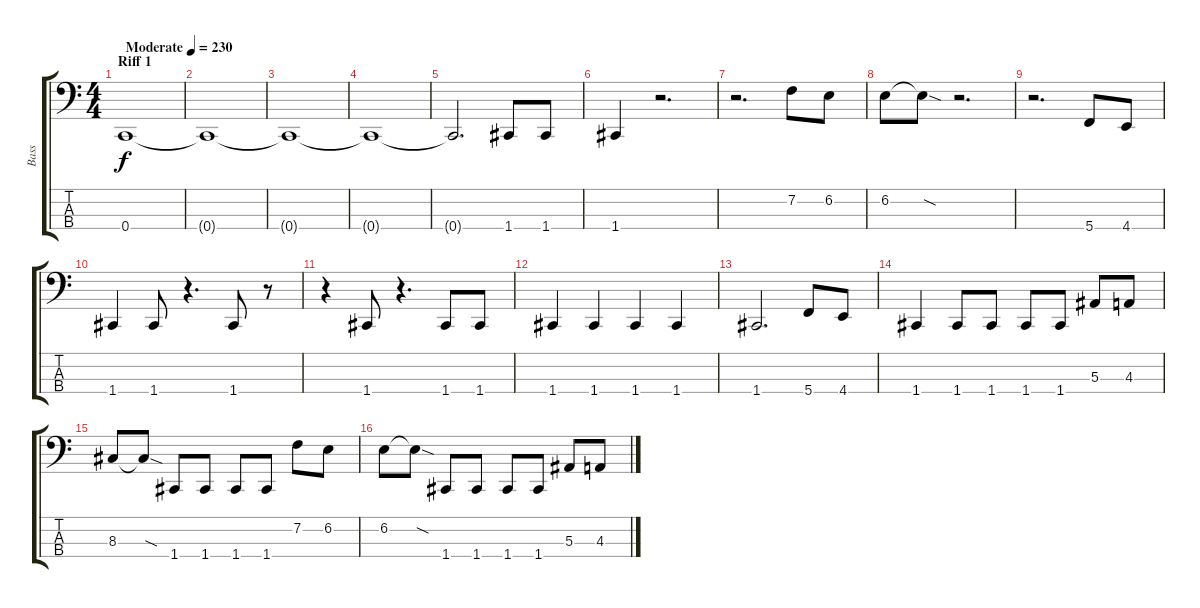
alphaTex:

\track ("Bass" "Bass") {instrument electricbassfinger}
\staff {score tabs}
\tuning (Eb2 Bb1 F1 C1) {hide}
\ts (4 4)
\section ("" "Riff 1")
\tempo (230 "Moderate")
\clef f4
\ks c
0.4.1{dy f instrument electricbassfinger} |
0.4{t}.1 |
0.4{t}.1 |
0.4{t}.1 |
0.4{t}.2{d} 1.4.8 1.4.8 |
1.4.4 r.2{d} |
r.2{d} 7.2.8 6.2.8 |
6.2.8 6.2{sod t}.8 r.2{d} |
r.2{d} 5.4.8 4.4.8 |
1.4.4 1.4.8 r.4{d} 1.4.8 r.8 |
r.4 1.4.8 r.4{d} 1.4.8 1.4.8 |
1.4.4 1.4.4 1.4.4 1.4.4 |
1.4.2{d} 5.4.8 4.4.8 |
1.4.4 1.4.8 1.4.8 1.4.8 1.4.8 5.3.8 4.3.8 |
8.3.8 8.3{sod t}.8 1.4.8 1.4.8 1.4.8 1.4.8 7.2.8 6.2.8 |
6.2.8 6.2{sod t}.8 1.4.8 1.4.8 1.4.8 1.4.8 5.3.8 4.3.8
